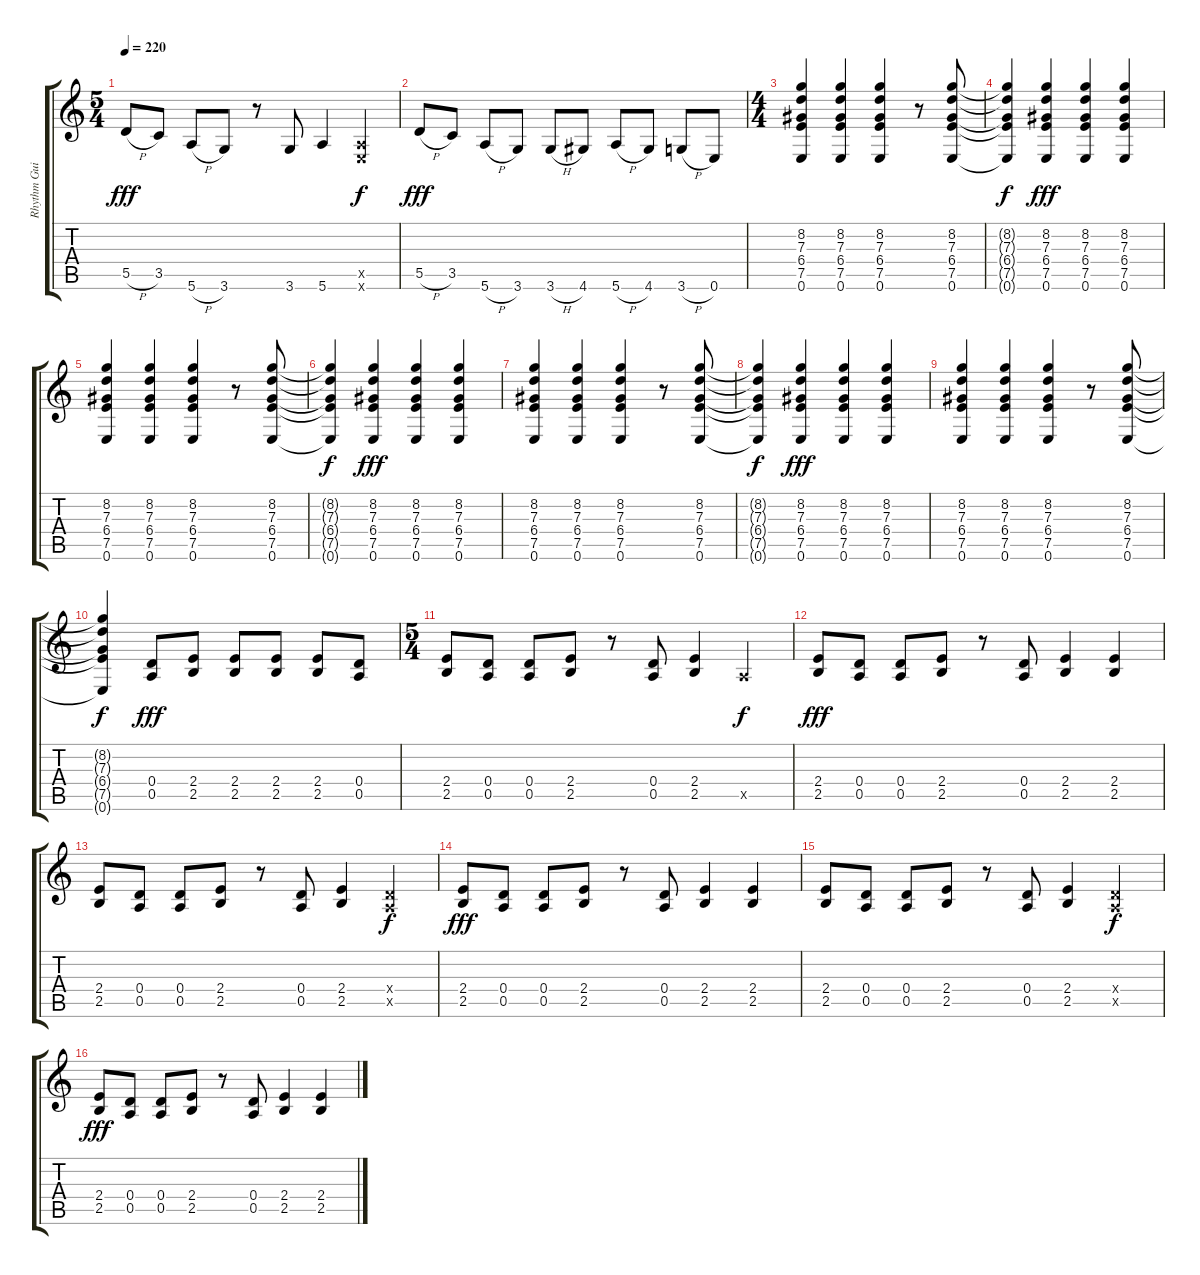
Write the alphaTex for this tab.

\track ("Rhythm Guitar" "Rhythm Gui") {instrument distortionguitar}
\staff {score tabs}
\tuning (E4 B3 G3 D3 A2 E2) {hide}
\ts (5 4)
\tempo 220
\clef g2
\ks c
5.5{h}.8{dy fff} 3.5.8 5.6{h}.8 3.6.8 r.8 3.6.8 5.6.4 (0.5{x} 0.6{x}).4{dy f} |
5.5{h}.8{dy fff} 3.5.8 5.6{h}.8 3.6.8 3.6{h}.8 4.6.8 5.6{h}.8 4.6.8 3.6{h}.8 0.6.8 |
\ts (4 4)
(8.2 7.3 6.4 7.5 0.6).4 (8.2 7.3 6.4 7.5 0.6).4 (8.2 7.3 6.4 7.5 0.6).4 r.8 (8.2 7.3 6.4 7.5 0.6).8 |
(8.2{t} 7.3{t} 6.4{t} 7.5{t} 0.6{t}).4{dy f} (8.2 7.3 6.4 7.5 0.6).4{dy fff} (8.2 7.3 6.4 7.5 0.6).4 (8.2 7.3 6.4 7.5 0.6).4 |
(8.2 7.3 6.4 7.5 0.6).4 (8.2 7.3 6.4 7.5 0.6).4 (8.2 7.3 6.4 7.5 0.6).4 r.8 (8.2 7.3 6.4 7.5 0.6).8 |
(8.2{t} 7.3{t} 6.4{t} 7.5{t} 0.6{t}).4{dy f} (8.2 7.3 6.4 7.5 0.6).4{dy fff} (8.2 7.3 6.4 7.5 0.6).4 (8.2 7.3 6.4 7.5 0.6).4 |
(8.2 7.3 6.4 7.5 0.6).4 (8.2 7.3 6.4 7.5 0.6).4 (8.2 7.3 6.4 7.5 0.6).4 r.8 (8.2 7.3 6.4 7.5 0.6).8 |
(8.2{t} 7.3{t} 6.4{t} 7.5{t} 0.6{t}).4{dy f} (8.2 7.3 6.4 7.5 0.6).4{dy fff} (8.2 7.3 6.4 7.5 0.6).4 (8.2 7.3 6.4 7.5 0.6).4 |
(8.2 7.3 6.4 7.5 0.6).4 (8.2 7.3 6.4 7.5 0.6).4 (8.2 7.3 6.4 7.5 0.6).4 r.8 (8.2 7.3 6.4 7.5 0.6).8 |
(8.2{t} 7.3{t} 6.4{t} 7.5{t} 0.6{t}).4{dy f} (0.4 0.5).8{dy fff volume 10} (2.4 2.5).8 (2.4 2.5).8 (2.4 2.5).8 (2.4 2.5).8 (0.4 0.5).8 |
\ts (5 4)
(2.4 2.5).8 (0.4 0.5).8 (0.4 0.5).8 (2.4 2.5).8 r.8 (0.4 0.5).8 (2.4 2.5).4 0.5{x}.4{dy f} |
(2.4 2.5).8{dy fff} (0.4 0.5).8 (0.4 0.5).8 (2.4 2.5).8 r.8 (0.4 0.5).8 (2.4 2.5).4 (2.4 2.5).4 |
(2.4 2.5).8 (0.4 0.5).8 (0.4 0.5).8 (2.4 2.5).8 r.8 (0.4 0.5).8 (2.4 2.5).4 (0.4{x} 0.5{x}).4{dy f} |
(2.4 2.5).8{dy fff} (0.4 0.5).8 (0.4 0.5).8 (2.4 2.5).8 r.8 (0.4 0.5).8 (2.4 2.5).4 (2.4 2.5).4 |
(2.4 2.5).8 (0.4 0.5).8 (0.4 0.5).8 (2.4 2.5).8 r.8 (0.4 0.5).8 (2.4 2.5).4 (0.4{x} 0.5{x}).4{dy f} |
(2.4 2.5).8{dy fff} (0.4 0.5).8 (0.4 0.5).8 (2.4 2.5).8 r.8 (0.4 0.5).8 (2.4 2.5).4 (2.4 2.5).4
